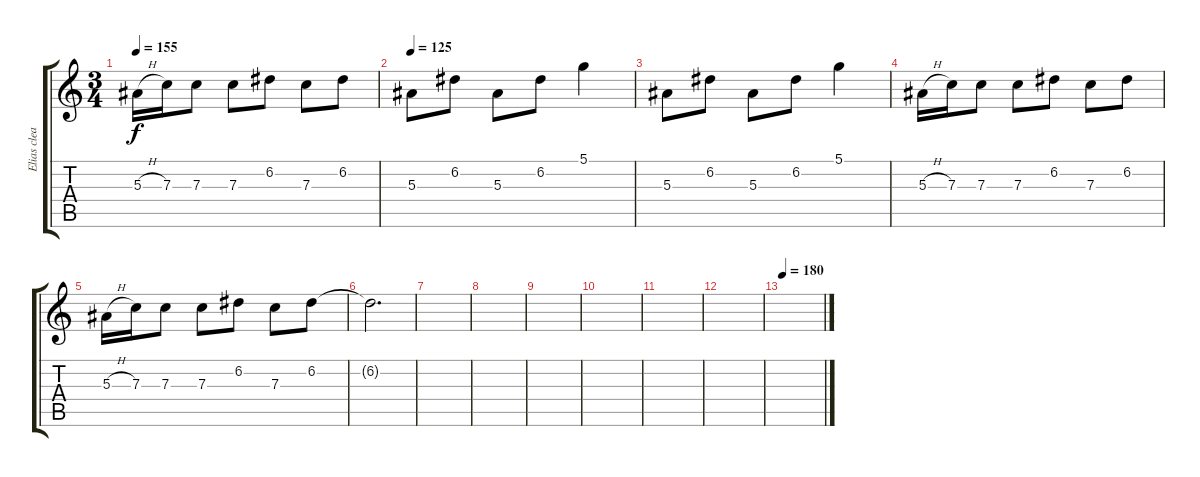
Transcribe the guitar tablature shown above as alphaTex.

\track ("Elias clean" "Elias clea") {instrument electricguitarclean}
\staff {score tabs}
\tuning (D4 A3 F3 C3 G2 C2) {hide}
\ts (3 4)
\tempo 155
\clef g2
\ks c
5.3{h}.16{dy f} 7.3.16 7.3.8 7.3.8 6.2.8 7.3.8 6.2.8 |
\tempo 125
5.3.8 6.2.8 5.3.8 6.2.8 5.1.4 |
5.3.8 6.2.8 5.3.8 6.2.8 5.1.4 |
5.3{h}.16 7.3.16 7.3.8 7.3.8 6.2.8 7.3.8 6.2.8 |
5.3{h}.16 7.3.16 7.3.8 7.3.8 6.2.8 7.3.8 6.2.8 |
6.2{t}.2{d} |
|
|
|
|
|
|
\tempo 180
